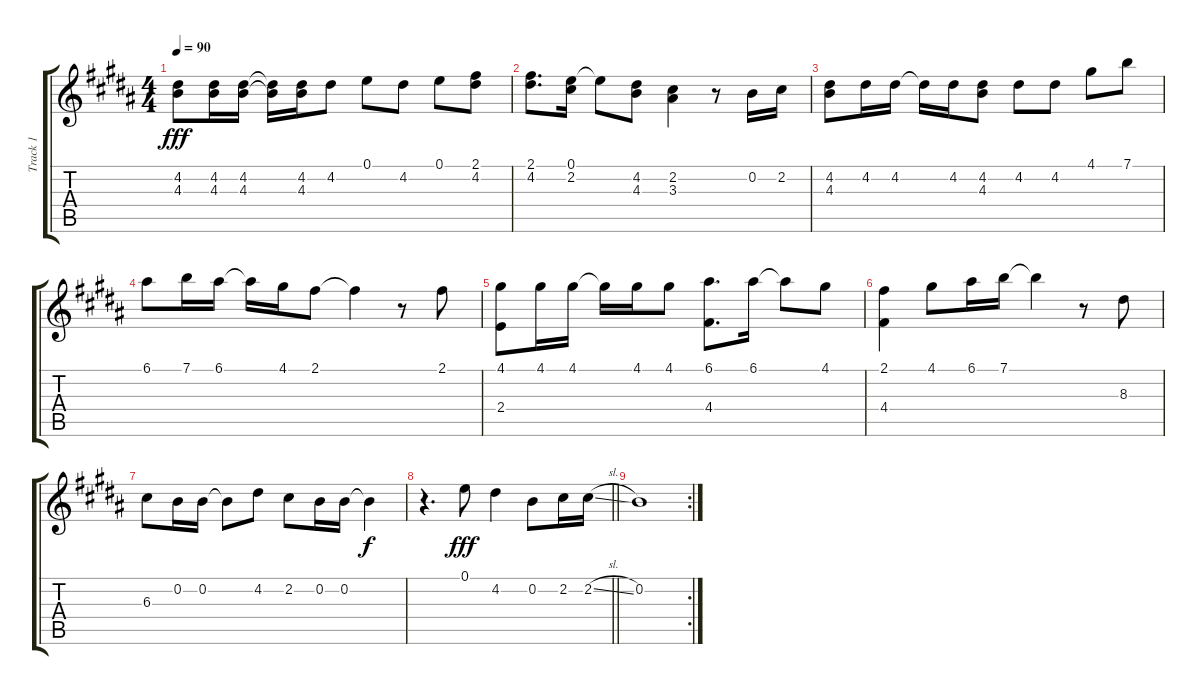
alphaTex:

\track ("Track 1" "Track 1") {instrument acousticguitarsteel}
\staff {score tabs}
\tuning (E4 B3 G3 D3 A2 E2) {hide}
\ts (4 4)
\tempo 90
\clef g2
\ks b
(4.2 4.3).8{dy fff} (4.2 4.3).16 (4.2 4.3).16 (4.2{t} 4.3{t}).16 (4.2 4.3).16 4.2.8 0.1.8 4.2.8 0.1.8 (2.1 4.2).8 |
(2.1 4.2).8{d} (0.1 2.2).16 0.1{t}.8 (4.2 4.3).8 (2.2 3.3).4 r.8 0.2.16 2.2.16 |
(4.2 4.3).8 4.2.16 4.2.16 4.2{t}.16 4.2.16 (4.2 4.3).8 4.2.8 4.2.8 4.1.8 7.1.8 |
6.1.8 7.1.16 6.1.16 6.1{t}.16 4.1.16 2.1.8 2.1{t}.4 r.8 2.1.8 |
(4.1 2.4).8 4.1.16 4.1.16 4.1{t}.16 4.1.16 4.1.8 (6.1 4.4).8{d} 6.1.16 6.1{t}.8 4.1.8 |
(2.1 4.4).4 4.1.8 6.1.16 7.1.16 7.1{t}.4 r.8 8.3.8 |
6.3.8 0.2.16 0.2.16 0.2{t}.8 4.2.8 2.2.8 0.2.16 0.2.16 0.2{t}.4{dy f} |
\barLineRight lightlight
r.4{d} 0.1.8{dy fff} 4.2.4 0.2.8 2.2.16 2.2{sl}.16 |
\rc 2
0.2.1
